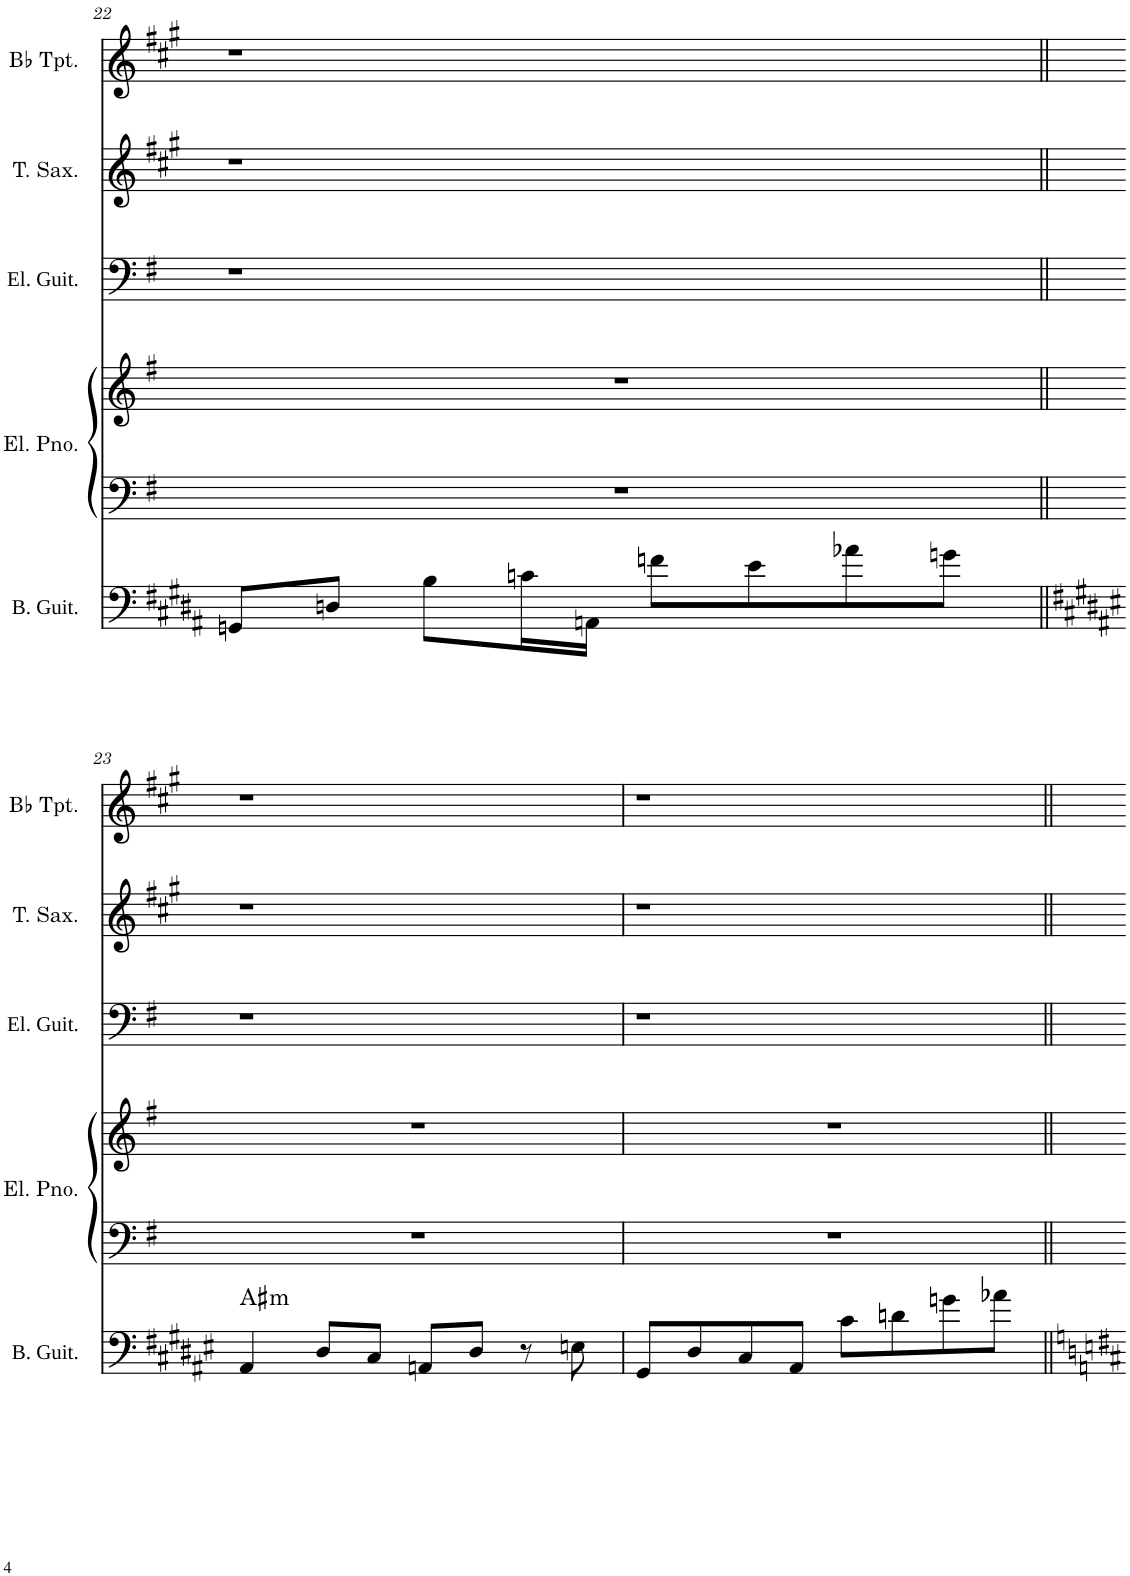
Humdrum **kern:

**kern	**harte	**kern	**kern	**kern	**kern	**kern
*part5	*part5	*part4	*part4	*part3	*part2	*part1
*staff6	*	*staff5	*staff4	*staff3	*staff2	*staff1
*I"Bass Guitar	*	*I"Electric Piano	*	*I"Electric Guitar	*I"Tenor Saxophone	*I"Bb Trumpet
*I'B. Guit.	*	*I'El. Pno.	*	*I'El. Guit.	*I'T. Sax.	*I'Bb Tpt.
!!LO:PB:g=z
*clefF4	*	*clefF4	*clefG2	*clefF4	*clefG2	*clefG2
*	*	*	*	*	*Trd8c14	*Trd1c2
*k[f#c#g#d#a#]	*	*k[f#]	*k[f#]	*k[f#]	*k[f#c#g#]	*k[f#c#g#]
*M4/4	*	*M4/4	*M4/4	*M4/4	*M4/4	*M4/4
=22	=22	=22	=22	=22	=22	=22
8GGn/L	.	1r	1r	1r	1r	1r
8Dn/J	.	.	.	.	.	.
8B\L	.	.	.	.	.	.
16cn\L	.	.	.	.	.	.
16AAn\JJ	.	.	.	.	.	.
8fn\L	.	.	.	.	.	.
8e\	.	.	.	.	.	.
8a-X\	.	.	.	.	.	.
8gn\J	.	.	.	.	.	.
!!LO:LB:g=z
=23||	=23||	=23||	=23||	=23||	=23||	=23||
*k[f#c#g#d#a#e#]	*	*	*	*	*	*
!	!LO:H:kt=m	!	!	!	!	!
4AA#/	A#:min	1r	1r	1r	1r	1r
8D#/L	.	.	.	.	.	.
8C#/J	.	.	.	.	.	.
8AAn/L	.	.	.	.	.	.
8D#/J	.	.	.	.	.	.
8r	.	.	.	.	.	.
8En\	.	.	.	.	.	.
=24	=24	=24	=24	=24	=24	=24
8GG#/L	.	1r	1r	1r	1r	1r
8D#/	.	.	.	.	.	.
8C#/	.	.	.	.	.	.
8AA#/J	.	.	.	.	.	.
8c#\L	.	.	.	.	.	.
8dn\	.	.	.	.	.	.
8gn\	.	.	.	.	.	.
8a-X\J	.	.	.	.	.	.
=||	=||	=||	=||	=||	=||	=||
*-	*-	*-	*-	*-	*-	*-
